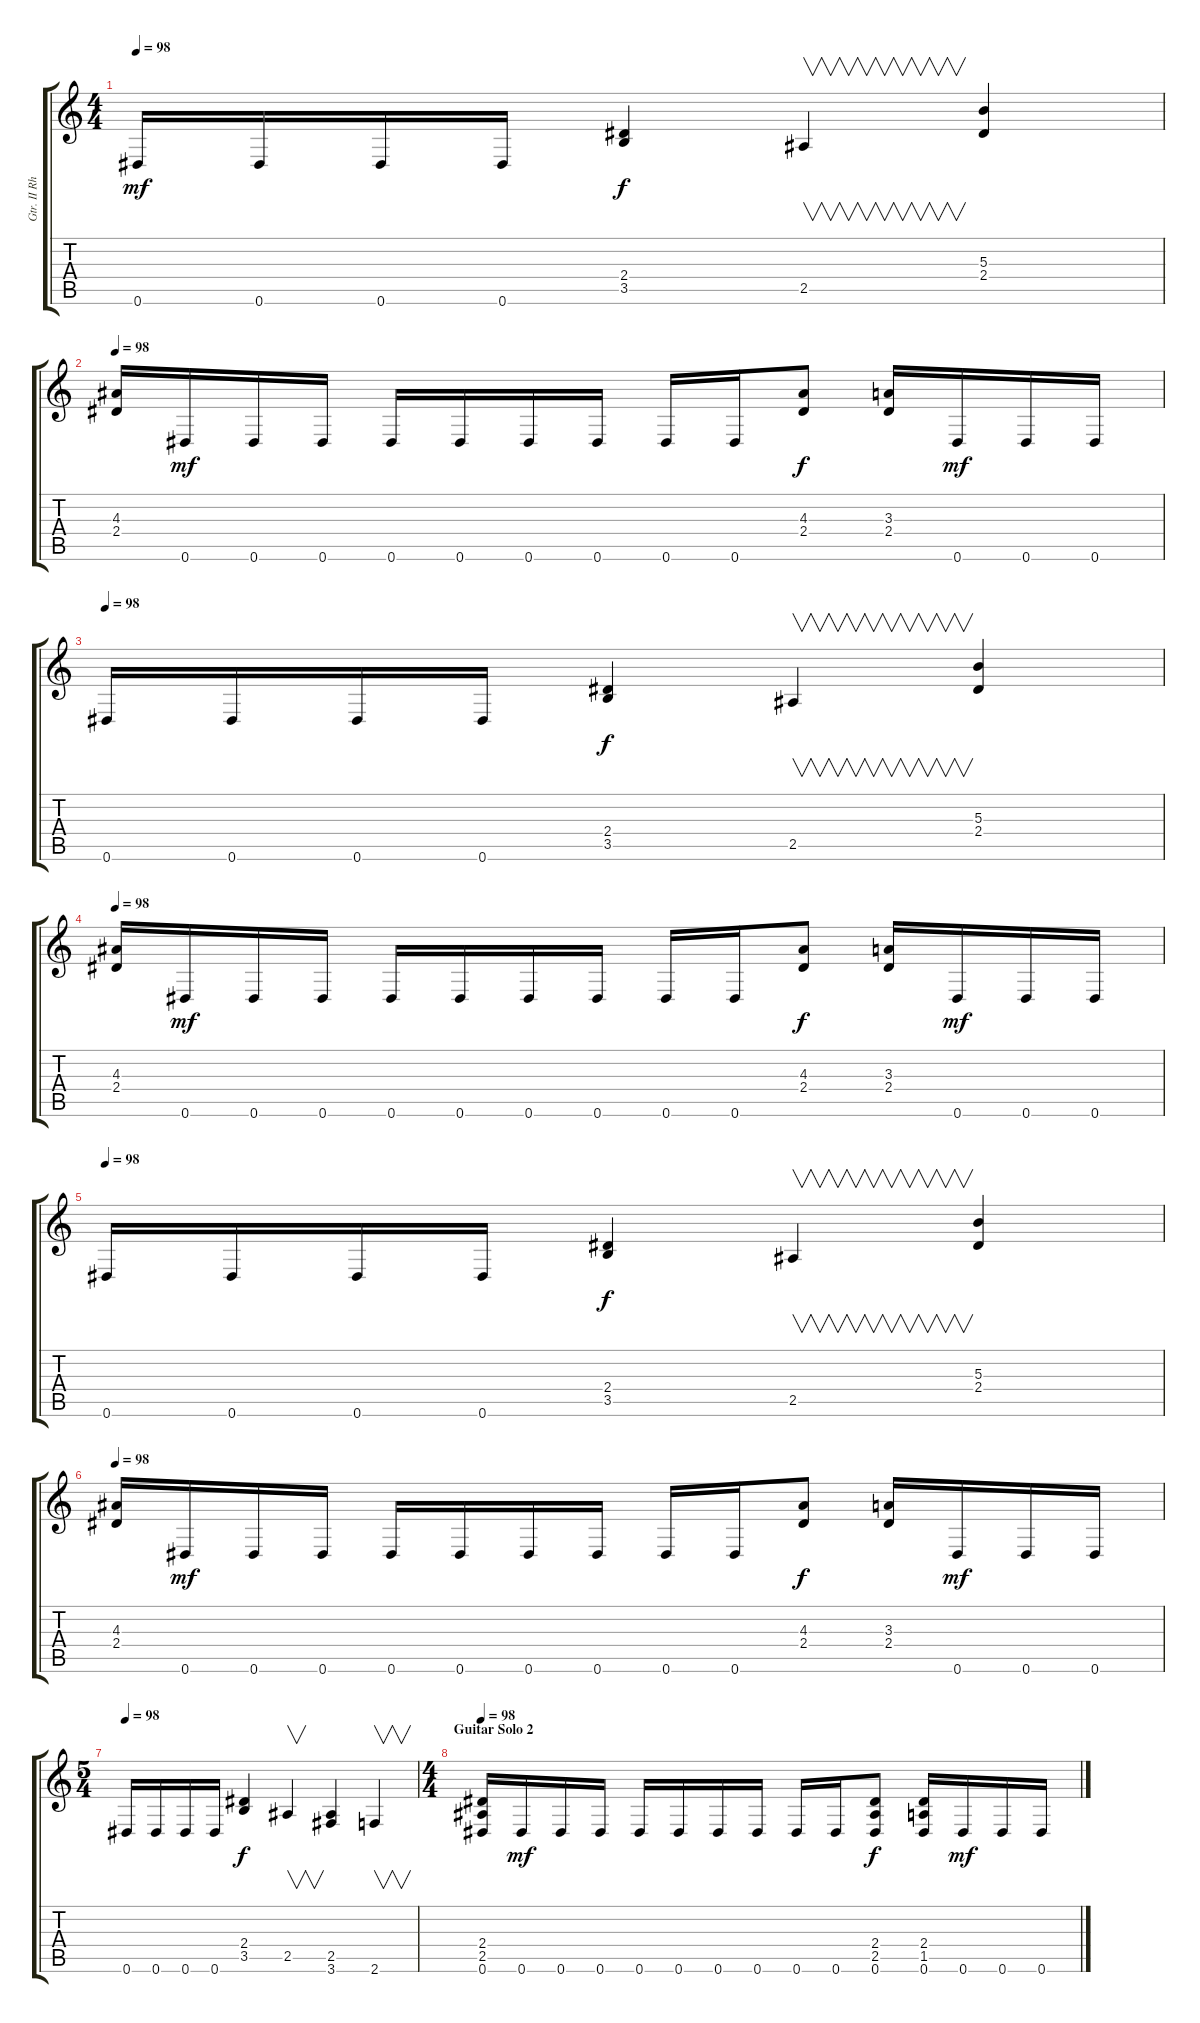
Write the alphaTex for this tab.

\track ("Gtr. II Rhytm" "Gtr. II Rh") {instrument overdrivenguitar}
\staff {score tabs}
\tuning (Eb4 Bb3 Gb3 Db3 Ab2 Eb2) {hide}
\ts (4 4)
\tempo 98
\clef g2
\ks c
0.6.16{dy mf} 0.6.16 0.6.16 0.6.16 (2.4 3.5).4{dy f} 2.5.4{v} (5.3 2.4).4 |
\tempo 98
(4.3 2.4).16 0.6.16{dy mf} 0.6.16 0.6.16 0.6.16 0.6.16 0.6.16 0.6.16 0.6.16 0.6.16 (4.3 2.4).8{dy f} (3.3 2.4).16 0.6.16{dy mf} 0.6.16 0.6.16 |
\tempo 98
0.6.16 0.6.16 0.6.16 0.6.16 (2.4 3.5).4{dy f} 2.5.4{v} (5.3 2.4).4 |
\tempo 98
(4.3 2.4).16 0.6.16{dy mf} 0.6.16 0.6.16 0.6.16 0.6.16 0.6.16 0.6.16 0.6.16 0.6.16 (4.3 2.4).8{dy f} (3.3 2.4).16 0.6.16{dy mf} 0.6.16 0.6.16 |
\tempo 98
0.6.16 0.6.16 0.6.16 0.6.16 (2.4 3.5).4{dy f} 2.5.4{v} (5.3 2.4).4 |
\tempo 98
(4.3 2.4).16 0.6.16{dy mf} 0.6.16 0.6.16 0.6.16 0.6.16 0.6.16 0.6.16 0.6.16 0.6.16 (4.3 2.4).8{dy f} (3.3 2.4).16 0.6.16{dy mf} 0.6.16 0.6.16 |
\ts (5 4)
\tempo 98
0.6.16 0.6.16 0.6.16 0.6.16 (2.4 3.5).4{dy f} 2.5.4{v} (2.5 3.6).4 2.6.4{v} |
\ts (4 4)
\section ("" "Guitar Solo 2")
\tempo 98
(2.4 2.5 0.6).16 0.6.16{dy mf} 0.6.16 0.6.16 0.6.16 0.6.16 0.6.16 0.6.16 0.6.16 0.6.16 (2.4 2.5 0.6).8{dy f} (2.4 1.5 0.6).16 0.6.16{dy mf} 0.6.16 0.6.16
